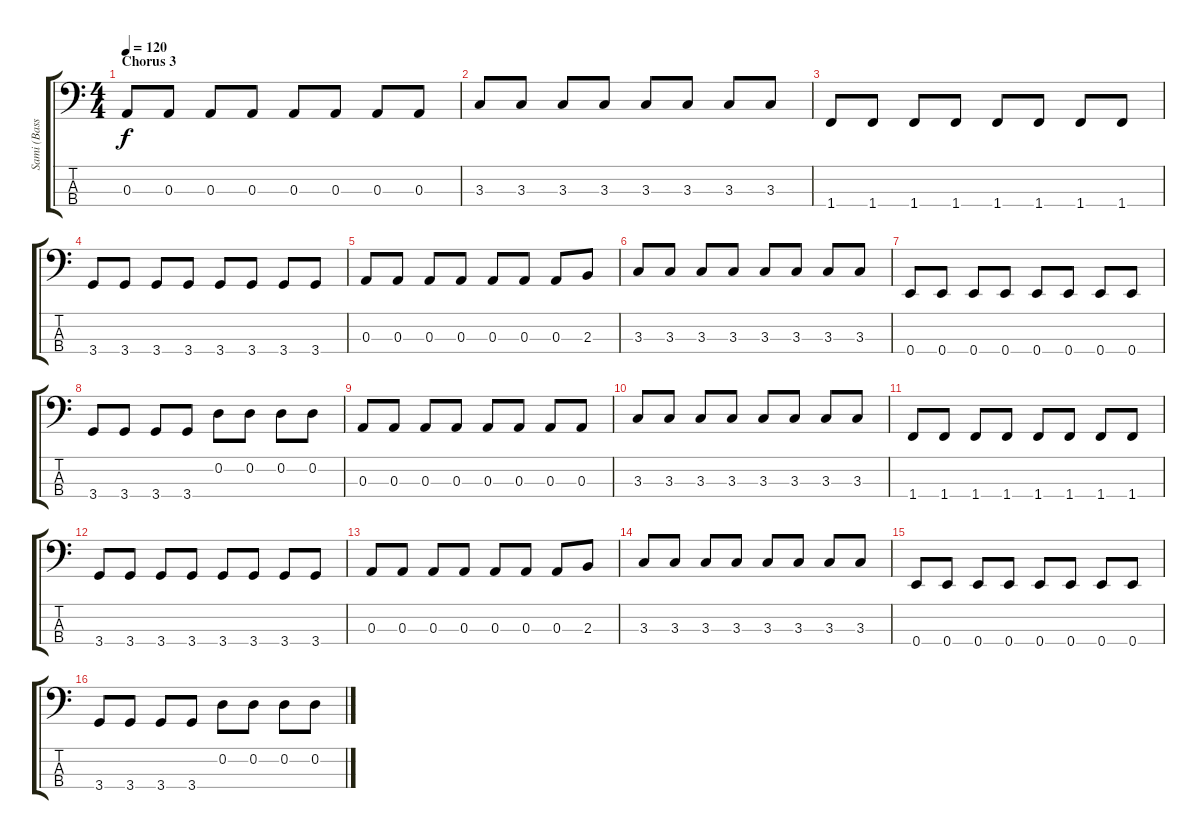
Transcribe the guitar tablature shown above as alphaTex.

\track ("Sami (Bass)" "Sami (Bass") {instrument electricbassfinger}
\staff {score tabs}
\tuning (G2 D2 A1 E1) {hide}
\ts (4 4)
\section ("" "Chorus 3")
\tempo 120
\clef f4
\ks c
0.3.8{dy f} 0.3.8 0.3.8 0.3.8 0.3.8 0.3.8 0.3.8 0.3.8 |
3.3.8 3.3.8 3.3.8 3.3.8 3.3.8 3.3.8 3.3.8 3.3.8 |
1.4.8 1.4.8 1.4.8 1.4.8 1.4.8 1.4.8 1.4.8 1.4.8 |
3.4.8 3.4.8 3.4.8 3.4.8 3.4.8 3.4.8 3.4.8 3.4.8 |
0.3.8 0.3.8 0.3.8 0.3.8 0.3.8 0.3.8 0.3.8 2.3.8 |
3.3.8 3.3.8 3.3.8 3.3.8 3.3.8 3.3.8 3.3.8 3.3.8 |
0.4.8 0.4.8 0.4.8 0.4.8 0.4.8 0.4.8 0.4.8 0.4.8 |
3.4.8 3.4.8 3.4.8 3.4.8 0.2.8 0.2.8 0.2.8 0.2.8 |
0.3.8 0.3.8 0.3.8 0.3.8 0.3.8 0.3.8 0.3.8 0.3.8 |
3.3.8 3.3.8 3.3.8 3.3.8 3.3.8 3.3.8 3.3.8 3.3.8 |
1.4.8 1.4.8 1.4.8 1.4.8 1.4.8 1.4.8 1.4.8 1.4.8 |
3.4.8 3.4.8 3.4.8 3.4.8 3.4.8 3.4.8 3.4.8 3.4.8 |
0.3.8 0.3.8 0.3.8 0.3.8 0.3.8 0.3.8 0.3.8 2.3.8 |
3.3.8 3.3.8 3.3.8 3.3.8 3.3.8 3.3.8 3.3.8 3.3.8 |
0.4.8 0.4.8 0.4.8 0.4.8 0.4.8 0.4.8 0.4.8 0.4.8 |
3.4.8 3.4.8 3.4.8 3.4.8 0.2.8 0.2.8 0.2.8 0.2.8
